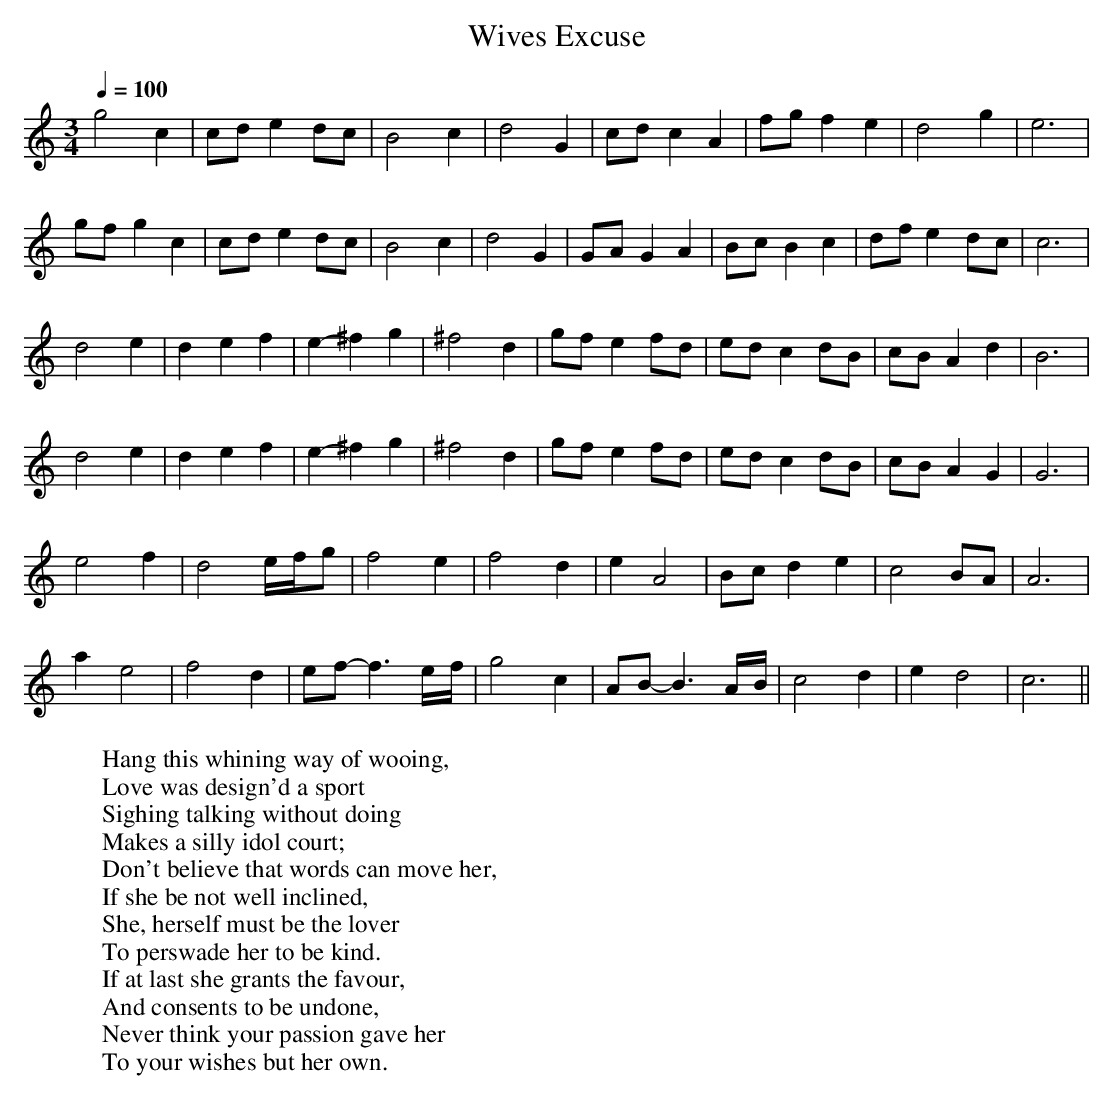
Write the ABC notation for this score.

X:1
T:Wives Excuse
M:3/4
L:1/8
Q:1/4=100
W:Hang this whining way of wooing,
W:Love was design'd a sport
W:Sighing talking without doing
W:Makes a silly idol court;
W:Don't believe that words can move her,
W:If she be not well inclined,
W:She, herself must be the lover
W:To perswade her to be kind.
W:If at last she grants the favour,
W:And consents to be undone,
W:Never think your passion gave her
W:To your wishes but her own.
K:C
g4 c2|c-d- e2 d-c|B4 c2|d4 G2|\
c-d- c2 A2|f-g f2 e2|d4- g2-|e6|
g-f- g2 c2|c-d- e2 d-c|B4 c2|d4 G2|\
G-A- G2 A2|B-c- B2 c2|d-f e2- d-c|c6|
d4 e2|d2- e2 f2|e2- ^f2 g2|^f4 d2|\
g-f- e2 f-d|e-d- c2 d-B|c-B- A2 d2|B6|
d4 e2|d2- e2 f2|e2- ^f2 g2|^f4 d2|\
g-f- e2 f-d|e-d- c2 d-B|c-B- A2 G2|G6|
e4 f2|d4 e/-f/-g|f4 e2|f4 d2|\
e2 A4|B-c- d2 e2|c4 B-A|A6|
a2 e4|f4 d2|e-f- f3e/-f/|g4 c2|\
A-B- B3A/-B/|c4 d2|e2 d4|c6||
